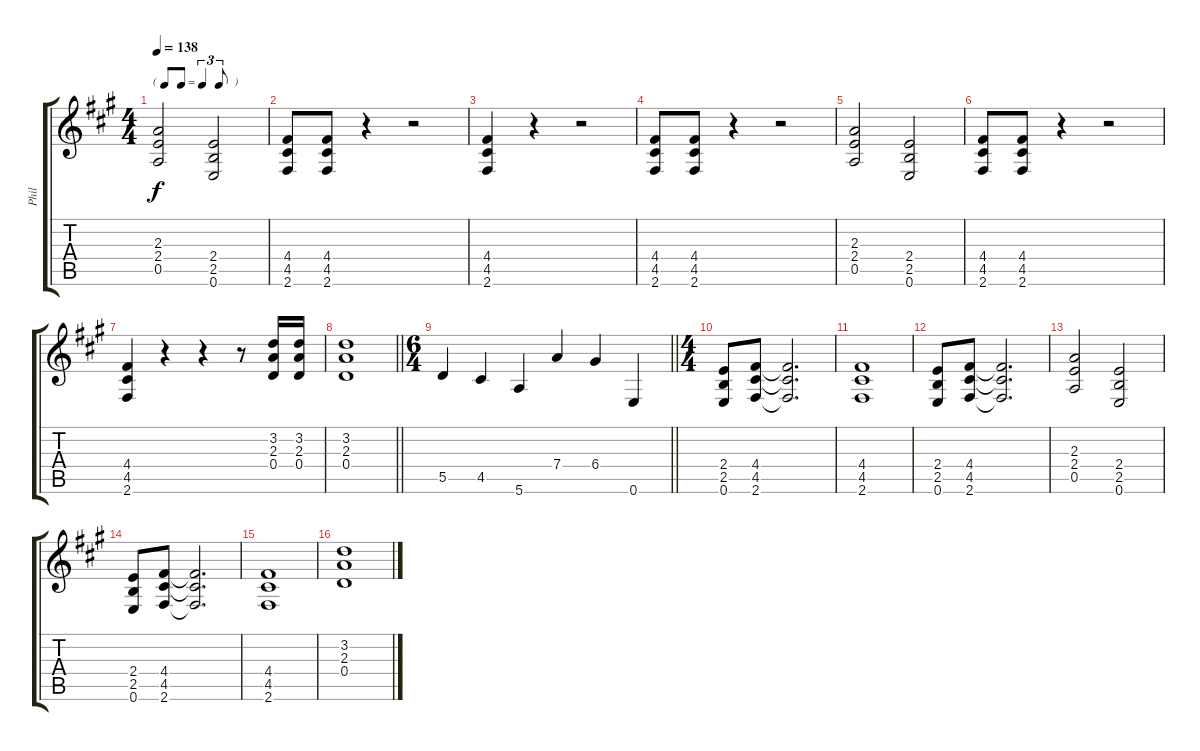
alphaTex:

\track ("Phil" "Phil") {instrument distortionguitar}
\staff {score tabs}
\tuning (E4 B3 G3 D3 A2 E2) {hide}
\ts (4 4)
\tf triplet8th
\tempo 138
\clef g2
\ks a
(2.3 2.4 0.5).2{dy f} (2.4 2.5 0.6).2 |
(4.4 4.5 2.6).8 (4.4 4.5 2.6).8 r.4 r.2 |
(4.4 4.5 2.6).4 r.4 r.2 |
(4.4 4.5 2.6).8 (4.4 4.5 2.6).8 r.4 r.2 |
(2.3 2.4 0.5).2 (2.4 2.5 0.6).2 |
(4.4 4.5 2.6).8 (4.4 4.5 2.6).8 r.4 r.2 |
(4.4 4.5 2.6).4 r.4 r.4 r.8 (3.2 2.3 0.4).16 (3.2 2.3 0.4).16 |
\barLineRight lightlight
(3.2 2.3 0.4).1 |
\ts (6 4)
\barLineRight lightlight
5.5.4 4.5.4 5.6.4 7.4.4 6.4.4 0.6.4 |
\ts (4 4)
(2.4 2.5 0.6).8 (4.4 4.5 2.6).8 (4.4{t} 4.5{t} 2.6{t}).2{d} |
(4.4 4.5 2.6).1 |
(2.4 2.5 0.6).8 (4.4 4.5 2.6).8 (4.4{t} 4.5{t} 2.6{t}).2{d} |
(2.3 2.4 0.5).2 (2.4 2.5 0.6).2 |
(2.4 2.5 0.6).8 (4.4 4.5 2.6).8 (4.4{t} 4.5{t} 2.6{t}).2{d} |
(4.4 4.5 2.6).1 |
(3.2 2.3 0.4).1
